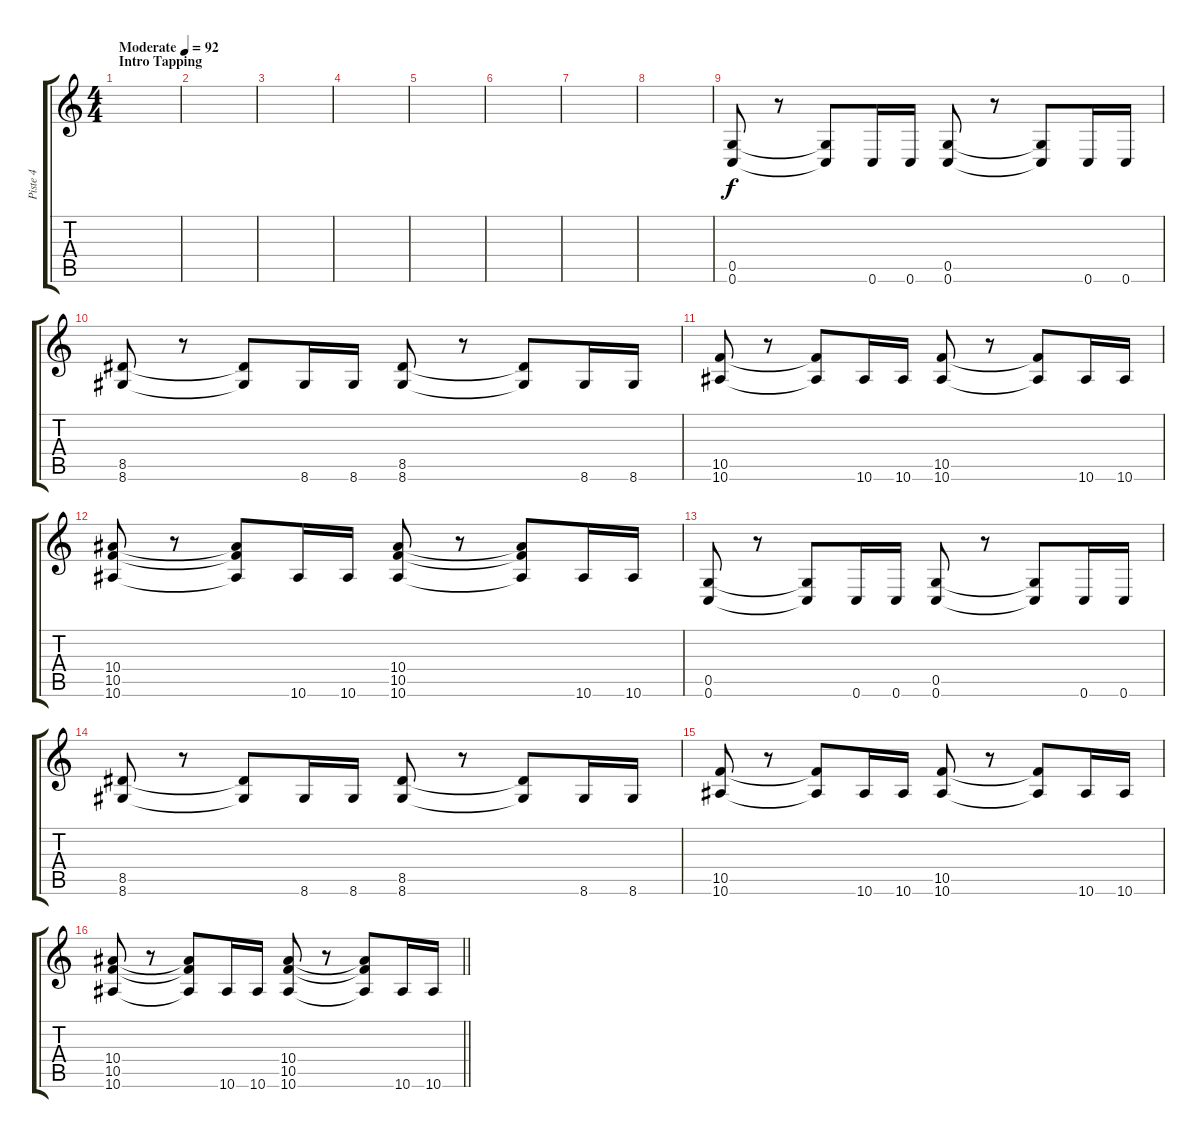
\track ("Piste 4" "Piste 4") {instrument distortionguitar}
\staff {score tabs}
\tuning (D4 A3 F3 C3 G2 C2) {hide}
\ts (4 4)
\section ("" "Intro Tapping")
\tempo (92 "Moderate")
\clef g2
\ks c
|
|
|
|
|
|
|
|
(0.5 0.6).8 r.8 (0.5{t} 0.6{t}).8 0.6.16 0.6.16 (0.5 0.6).8 r.8 (0.5{t} 0.6{t}).8 0.6.16 0.6.16 |
(8.5 8.6).8 r.8 (8.5{t} 8.6{t}).8 8.6.16 8.6.16 (8.5 8.6).8 r.8 (8.5{t} 8.6{t}).8 8.6.16 8.6.16 |
(10.5 10.6).8 r.8 (10.5{t} 10.6{t}).8 10.6.16 10.6.16 (10.5 10.6).8 r.8 (10.5{t} 10.6{t}).8 10.6.16 10.6.16 |
(10.4 10.5 10.6).8 r.8 (10.4{t} 10.5{t} 10.6{t}).8 10.6.16 10.6.16 (10.4 10.5 10.6).8 r.8 (10.4{t} 10.5{t} 10.6{t}).8 10.6.16 10.6.16 |
(0.5 0.6).8 r.8 (0.5{t} 0.6{t}).8 0.6.16 0.6.16 (0.5 0.6).8 r.8 (0.5{t} 0.6{t}).8 0.6.16 0.6.16 |
(8.5 8.6).8 r.8 (8.5{t} 8.6{t}).8 8.6.16 8.6.16 (8.5 8.6).8 r.8 (8.5{t} 8.6{t}).8 8.6.16 8.6.16 |
(10.5 10.6).8 r.8 (10.5{t} 10.6{t}).8 10.6.16 10.6.16 (10.5 10.6).8 r.8 (10.5{t} 10.6{t}).8 10.6.16 10.6.16 |
\barLineRight lightlight
(10.4 10.5 10.6).8 r.8 (10.4{t} 10.5{t} 10.6{t}).8 10.6.16 10.6.16 (10.4 10.5 10.6).8 r.8 (10.4{t} 10.5{t} 10.6{t}).8 10.6.16 10.6.16
